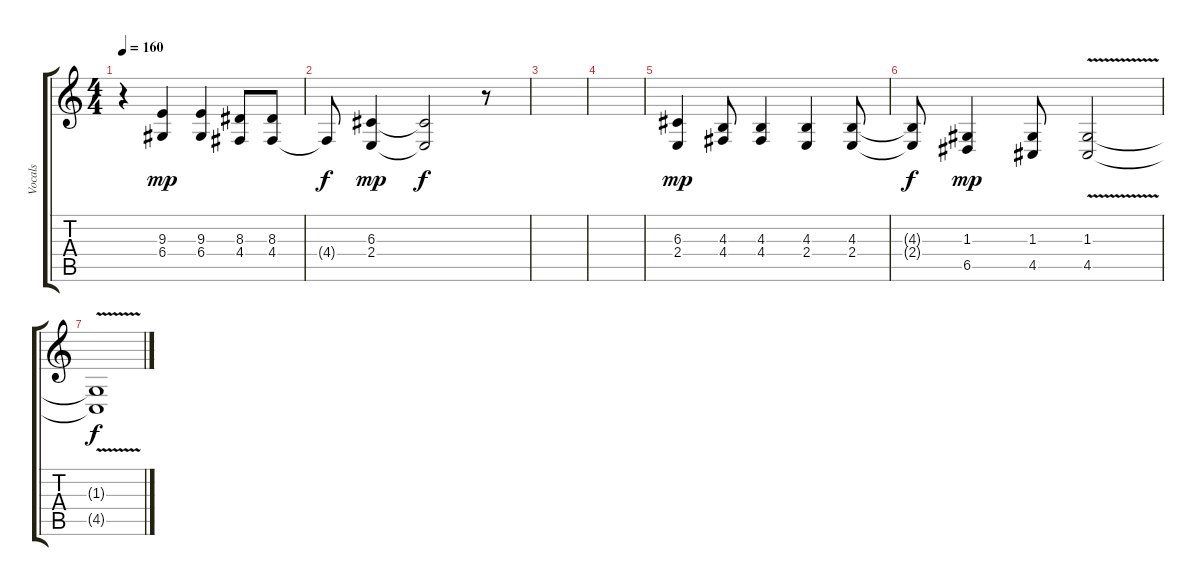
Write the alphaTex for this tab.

\track ("Vocals" "Vocals") {instrument choiraahs}
\staff {score tabs}
\tuning (E4 B3 G3 D3 A2 E2) {hide}
\ts (4 4)
\tempo 160
\clef g2
\ks c
r.4{dy f} (9.3 6.4).4{dy mp} (9.3 6.4).4 (8.3 4.4).8 (8.3 4.4).8 |
4.4{t}.8{dy f} (6.3 2.4).4{dy mp} (6.3{t} 2.4{t}).2{dy f} r.8 |
|
|
(6.3 2.4).4{dy mp} (4.3 4.4).8 (4.3 4.4).4 (4.3 2.4).4 (4.3 2.4).8 |
(4.3{t} 2.4{t}).8{dy f} (1.3 6.5).4{dy mp} (1.3 4.5).8 (1.3 4.5{v}).2 |
(1.3{t} 4.5{t}).1{dy f}
